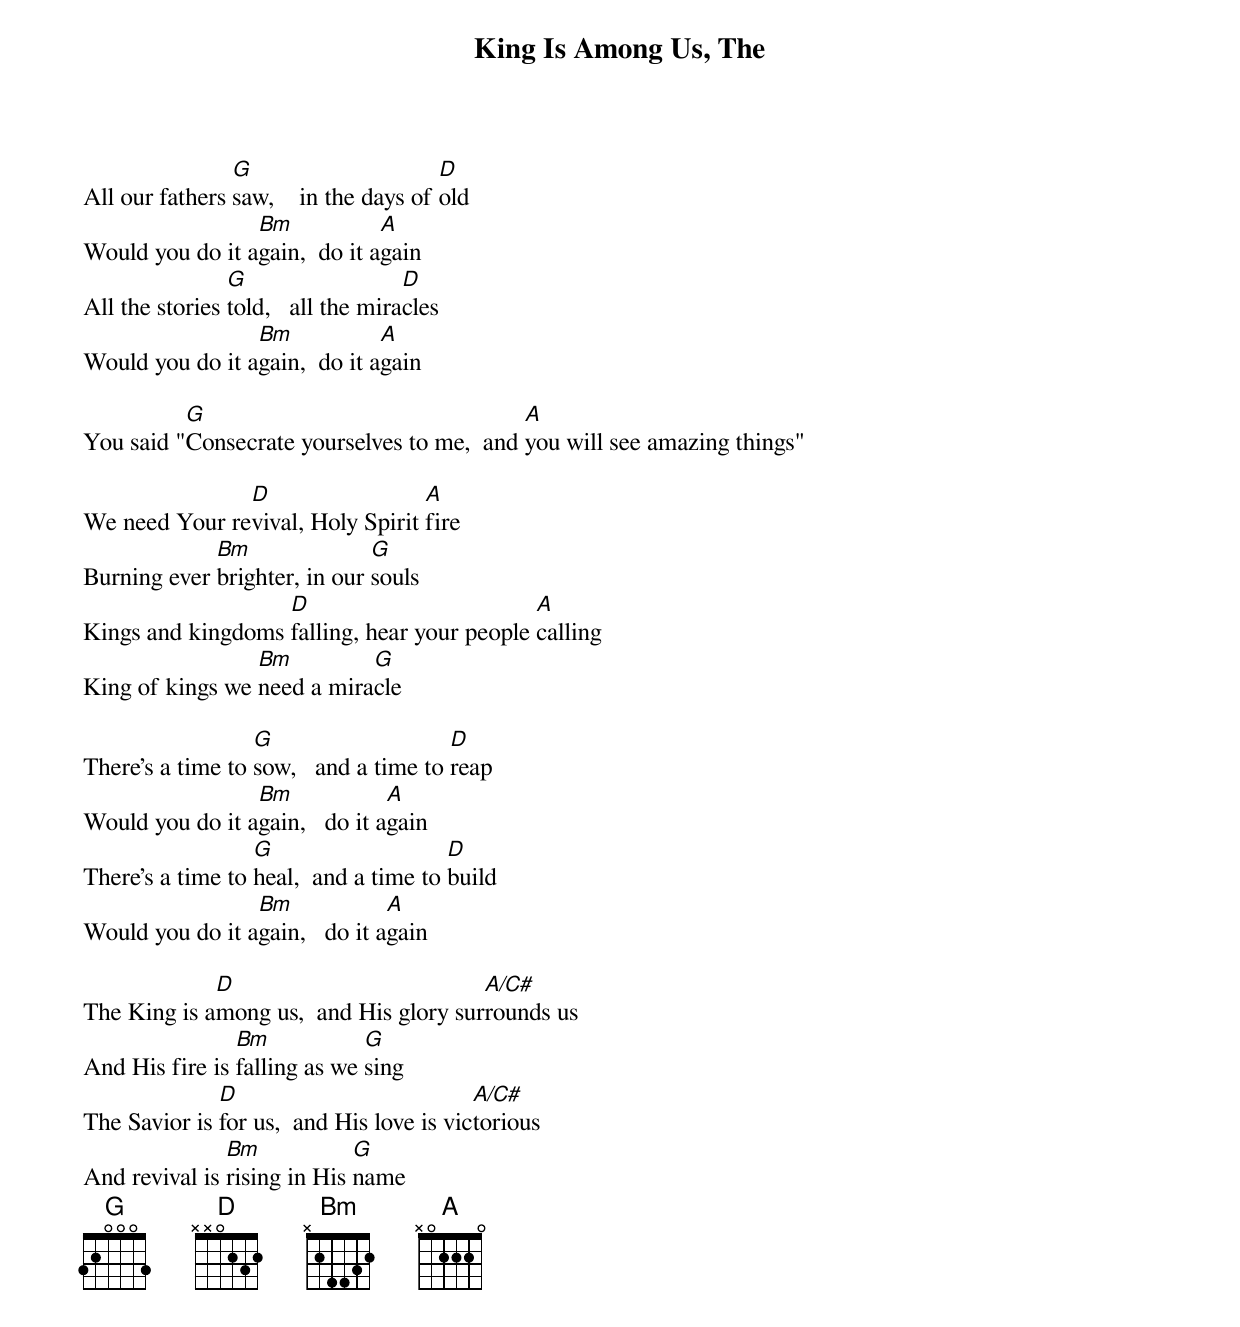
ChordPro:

{title: King Is Among Us, The}
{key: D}
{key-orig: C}
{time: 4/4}
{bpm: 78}
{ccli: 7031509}
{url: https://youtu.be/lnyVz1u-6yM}
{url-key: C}
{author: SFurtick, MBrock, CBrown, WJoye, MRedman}
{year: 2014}
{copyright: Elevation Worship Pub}

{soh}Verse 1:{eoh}
All our fathers [G]saw,    in the days of [D]old
Would you do it a[Bm]gain,  do it a[A]gain
All the stories [G]told,   all the mira[D]cles
Would you do it a[Bm]gain,  do it a[A]gain

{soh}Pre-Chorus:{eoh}
You said "[G]Consecrate yourselves to me,  and [A]you will see amazing things"

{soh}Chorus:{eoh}
We need Your re[D]vival, Holy Spirit [A]fire
Burning ever [Bm]brighter, in our [G]souls
Kings and kingdoms [D]falling, hear your people [A]calling
King of kings we [Bm]need a mira[G]cle

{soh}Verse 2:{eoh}
There's a time to [G]sow,   and a time to [D]reap
Would you do it a[Bm]gain,   do it a[A]gain
There's a time to [G]heal,  and a time to [D]build
Would you do it a[Bm]gain,   do it a[A]gain

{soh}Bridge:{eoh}
The King is a[D]mong us,  and His glory sur[A/C#]rounds us
And His fire is [Bm]falling as we [G]sing
The Savior is [D]for us,  and His love is vic[A/C#]torious
And revival is [Bm]rising in His [G]name
